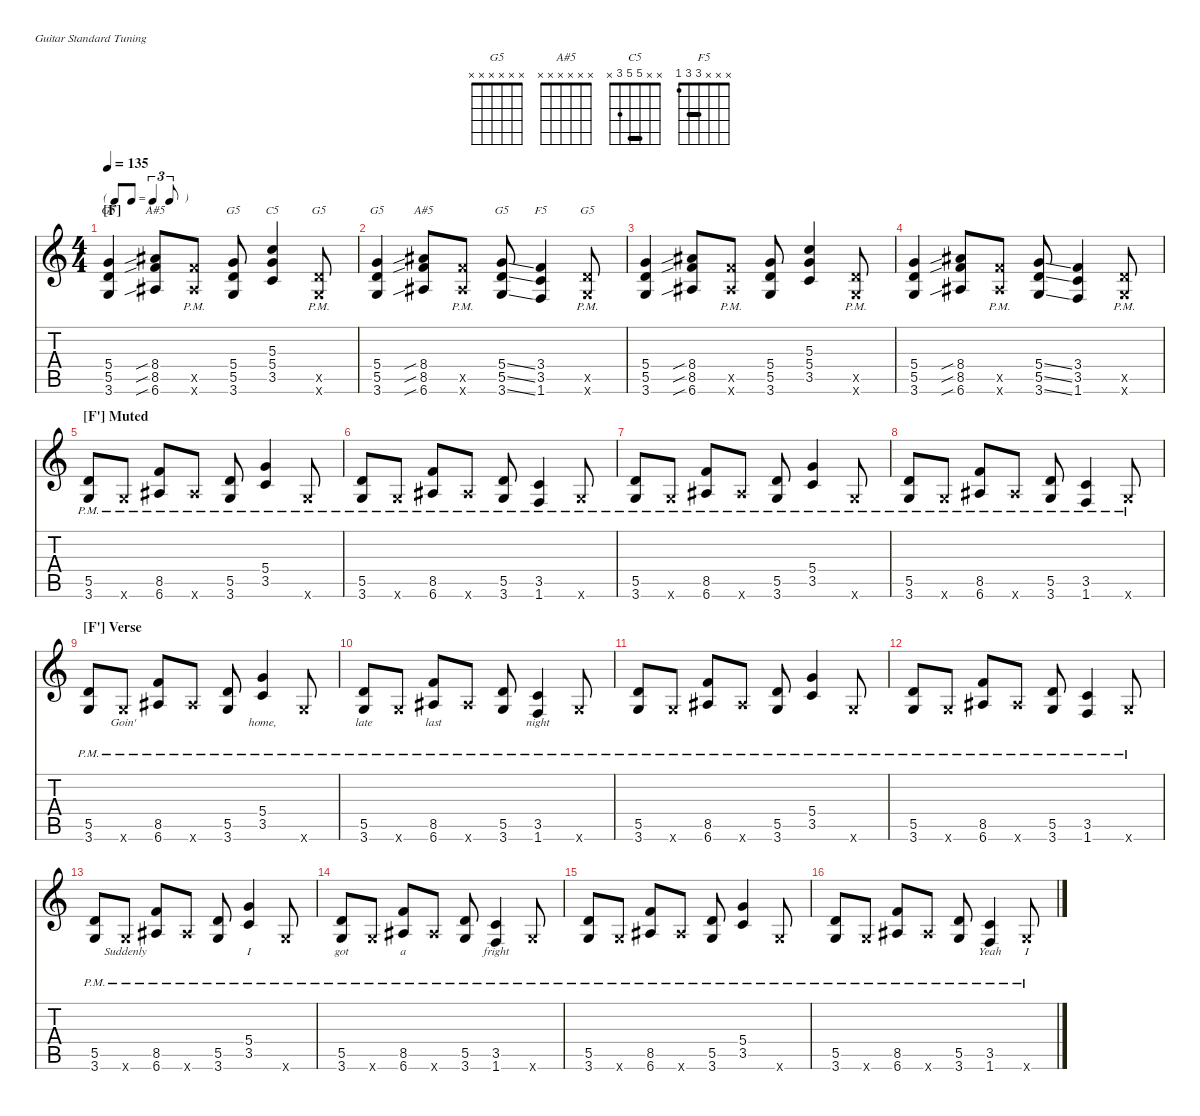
\defaultSystemsLayout 4
\hideDynamics
\bracketExtendMode nobrackets
\singleTrackTrackNamePolicy hidden
\multiTrackTrackNamePolicy hidden
\firstSystemTrackNameMode fullname
\firstSystemTrackNameOrientation horizontal
\otherSystemsTrackNameOrientation horizontal
\track ("Guitar" "E-Gt") {instrument distortionguitar}
\staff {score tabs}
\tuning (E4 B3 G3 D3 A2 E2)
\chord ("G5" x x x 5 5 3) {showfingering false barre 5}
\chord ("A#5" x x x 8 8 6) {firstfret 6 showfingering false barre 8}
\chord ("G5" x x x x x x)
\chord ("C5" x x 5 5 3 x) {showfingering false barre 5}
\chord ("A#5" x x x x x x)
\chord ("F5" x x x 3 3 1) {showfingering false barre 3}
\ts (4 4)
\tf triplet8th
\section ("F" "")
\scale
0.275862
\tempo 135
\accidentals auto
\clef g2
\ottava regular
\simile none
\ks c
(3.6 5.5 5.4).4{ch "G5" dy f beam Up} (6.6{sib acc #} 8.5{sib} 8.4{sib acc #}).8{ch "A#5" beam Up} (8.5{pm x} 6.6{pm x acc #}).8{beam Up} (3.6 5.5 5.4).8{ch "G5" beam Up} (5.4 3.5 5.3).4{ch "C5" beam Up} (3.6{pm x} 5.5{pm x}).8{ch "G5" beam Up} |
\scale
0.241379 (3.6 5.5 5.4).4{ch "G5" beam Up} (6.6{sib acc #} 8.5{sib} 8.4{sib acc #}).8{ch "A#5" beam Up} (8.5{pm x} 6.6{pm x acc #}).8{beam Up} (3.6{ss} 5.5{ss} 5.4{ss}).8{ch "G5" beam Up} (1.6 3.5 3.4).4{ch "F5" beam Up} (3.6{pm x} 5.5{pm x}).8{ch "G5" beam Up} |
\scale
0.241379 (3.6 5.5 5.4).4{beam Up} (6.6{sib acc #} 8.5{sib} 8.4{sib acc #}).8{beam Up} (8.5{pm x} 6.6{pm x acc #}).8{beam Up} (3.6 5.5 5.4).8{beam Up} (5.4 3.5 5.3).4{beam Up} (3.6{pm x} 5.5{pm x}).8{beam Up} |
\scale
0.241379 (3.6 5.5 5.4).4{beam Up} (6.6{sib acc #} 8.5{sib} 8.4{sib acc #}).8{beam Up} (8.5{pm x} 6.6{pm x acc #}).8{beam Up} (3.6{ss} 5.5{ss} 5.4{ss}).8{beam Up} (1.6 3.5 3.4).4{beam Up} (3.6{pm x} 5.5{pm x}).8{beam Up} |
\section ("F'" "Muted")
\scale
0.25 (3.6{pm} 5.5{pm}).8{dy mp beam Up} 3.6{pm x}.8{beam Up} (6.6{pm acc #} 8.5{pm}).8{beam Up} 6.6{pm x acc #}.8{beam Up} (3.6{pm} 5.5{pm}).8{beam Up} (5.4{pm} 3.5{pm}).4{beam Up} 3.6{pm x}.8{beam Up} |
\scale
0.25 (3.6{pm} 5.5{pm}).8{beam Up} 3.6{pm x}.8{beam Up} (6.6{pm acc #} 8.5{pm}).8{beam Up} 6.6{pm x acc #}.8{beam Up} (3.6{pm} 5.5{pm}).8{beam Up} (1.6{pm} 3.5{pm}).4{beam Up} 3.6{pm x}.8{beam Up} |
\scale
0.25 (3.6{pm} 5.5{pm}).8{beam Up} 3.6{pm x}.8{beam Up} (6.6{pm acc #} 8.5{pm}).8{beam Up} 6.6{pm x acc #}.8{beam Up} (3.6{pm} 5.5{pm}).8{beam Up} (5.4{pm} 3.5{pm}).4{beam Up} 3.6{pm x}.8{beam Up} |
\scale
0.25 (3.6{pm} 5.5{pm}).8{beam Up} 3.6{pm x}.8{beam Up} (6.6{pm acc #} 8.5{pm}).8{beam Up} 6.6{pm x acc #}.8{beam Up} (3.6{pm} 5.5{pm}).8{beam Up} (1.6{pm} 3.5{pm}).4{beam Up} 3.6{pm x}.8{beam Up} |
\section ("F'" "Verse")
\scale
0.376147 (3.6{pm} 5.5{pm}).8{beam Up} 3.6{pm x}.8{lyrics (0 "Goin'") lyrics (1 "") lyrics (2 "") lyrics (3 "") lyrics (4 "") beam Up} (6.6{pm acc #} 8.5{pm}).8{beam Up} 6.6{pm x acc #}.8{beam Up} (3.6{pm} 5.5{pm}).8{beam Up} (5.4{pm} 3.5{pm}).4{lyrics (0 "home,") lyrics (1 "") lyrics (2 "") lyrics (3 "") lyrics (4 "") beam Up} 3.6{pm x}.8{beam Up} |
\scale
0.238532 (3.6{pm} 5.5{pm}).8{lyrics (0 "late") lyrics (1 "") lyrics (2 "") lyrics (3 "") lyrics (4 "") beam Up} 3.6{pm x}.8{beam Up} (6.6{pm acc #} 8.5{pm}).8{lyrics (0 "last") lyrics (1 "") lyrics (2 "") lyrics (3 "") lyrics (4 "") beam Up} 6.6{pm x acc #}.8{beam Up} (3.6{pm} 5.5{pm}).8{beam Up} (1.6{pm} 3.5{pm}).4{lyrics (0 "night") lyrics (1 "") lyrics (2 "") lyrics (3 "") lyrics (4 "") beam Up} 3.6{pm x}.8{beam Up} |
\scale
0.192661 (3.6{pm} 5.5{pm}).8{beam Up} 3.6{pm x}.8{beam Up} (6.6{pm acc #} 8.5{pm}).8{beam Up} 6.6{pm x acc #}.8{beam Up} (3.6{pm} 5.5{pm}).8{beam Up} (5.4{pm} 3.5{pm}).4{beam Up} 3.6{pm x}.8{beam Up} |
\scale
0.192661 (3.6{pm} 5.5{pm}).8{beam Up} 3.6{pm x}.8{beam Up} (6.6{pm acc #} 8.5{pm}).8{beam Up} 6.6{pm x acc #}.8{beam Up} (3.6{pm} 5.5{pm}).8{beam Up} (1.6{pm} 3.5{pm}).4{beam Up} 3.6{pm x}.8{beam Up} |
\scale
0.238636 (3.6{pm} 5.5{pm}).8{beam Up} 3.6{pm x}.8{lyrics (0 "Suddenly") lyrics (1 "") lyrics (2 "") lyrics (3 "") lyrics (4 "") beam Up} (6.6{pm acc #} 8.5{pm}).8{beam Up} 6.6{pm x acc #}.8{beam Up} (3.6{pm} 5.5{pm}).8{beam Up} (5.4{pm} 3.5{pm}).4{lyrics (0 "I") lyrics (1 "") lyrics (2 "") lyrics (3 "") lyrics (4 "") beam Up} 3.6{pm x}.8{beam Up} |
\scale
0.284091 (3.6{pm} 5.5{pm}).8{lyrics (0 "got") lyrics (1 "") lyrics (2 "") lyrics (3 "") lyrics (4 "") beam Up} 3.6{pm x}.8{beam Up} (6.6{pm acc #} 8.5{pm}).8{lyrics (0 "a") lyrics (1 "") lyrics (2 "") lyrics (3 "") lyrics (4 "") beam Up} 6.6{pm x acc #}.8{beam Up} (3.6{pm} 5.5{pm}).8{beam Up} (1.6{pm} 3.5{pm}).4{lyrics (0 "fright") lyrics (1 "") lyrics (2 "") lyrics (3 "") lyrics (4 "") beam Up} 3.6{pm x}.8{beam Up} |
\scale
0.238636 (3.6{pm} 5.5{pm}).8{beam Up} 3.6{pm x}.8{beam Up} (6.6{pm acc #} 8.5{pm}).8{beam Up} 6.6{pm x acc #}.8{beam Up} (3.6{pm} 5.5{pm}).8{beam Up} (5.4{pm} 3.5{pm}).4{beam Up} 3.6{pm x}.8{beam Up} |
\scale
0.238636 (3.6{pm} 5.5{pm}).8{beam Up} 3.6{pm x}.8{beam Up} (6.6{pm acc #} 8.5{pm}).8{beam Up} 6.6{pm x acc #}.8{beam Up} (3.6{pm} 5.5{pm}).8{beam Up} (1.6{pm} 3.5{pm}).4{lyrics (0 "Yeah") lyrics (1 "") lyrics (2 "") lyrics (3 "") lyrics (4 "") beam Up} 3.6{pm x}.8{lyrics (0 "I") lyrics (1 "") lyrics (2 "") lyrics (3 "") lyrics (4 "") beam Up}
